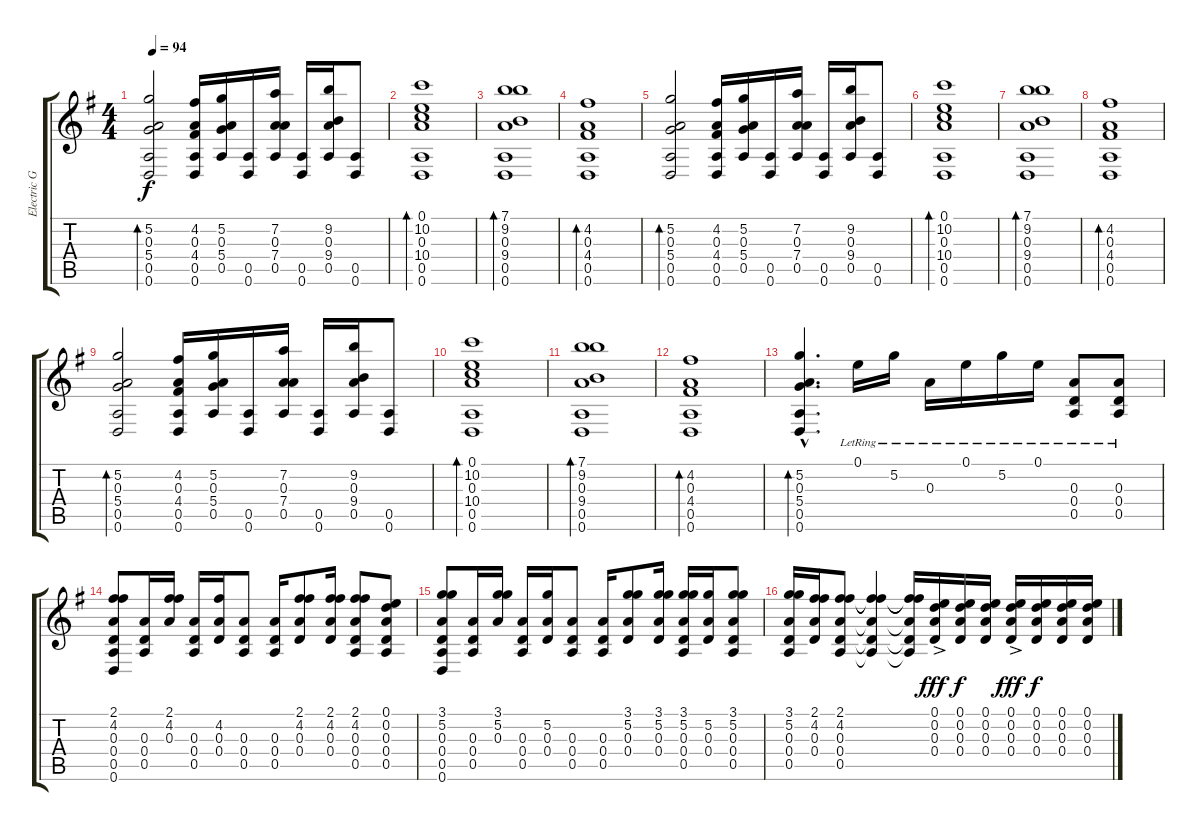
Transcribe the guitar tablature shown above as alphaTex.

\track ("Electric Guitar 2" "Electric G") {instrument distortionguitar}
\staff {score tabs}
\tuning (E4 D4 A3 D3 A2 D2) {hide}
\ts (4 4)
\tempo 94
\clef g2
\ks g
(5.2 0.3 5.4 0.5 0.6).2{bd 240 dy f} (4.2 0.3 4.4 0.5 0.6).16 (5.2 0.3 5.4 0.5).16 (0.5 0.6).16 (7.2 0.3 7.4 0.5).16 (0.5 0.6).16 (9.2 0.3 9.4 0.5).16 (0.5 0.6).8 |
(0.1 10.2 0.3 10.4 0.5 0.6).1{bd 240} |
(7.1 9.2 0.3 9.4 0.5 0.6).1{bd 240} |
(4.2 0.3 4.4 0.5 0.6).1{bd 240} |
(5.2 0.3 5.4 0.5 0.6).2{bd 240} (4.2 0.3 4.4 0.5 0.6).16 (5.2 0.3 5.4 0.5).16 (0.5 0.6).16 (7.2 0.3 7.4 0.5).16 (0.5 0.6).16 (9.2 0.3 9.4 0.5).16 (0.5 0.6).8 |
(0.1 10.2 0.3 10.4 0.5 0.6).1{bd 240} |
(7.1 9.2 0.3 9.4 0.5 0.6).1{bd 240} |
(4.2 0.3 4.4 0.5 0.6).1{bd 240} |
(5.2 0.3 5.4 0.5 0.6).2{bd 240} (4.2 0.3 4.4 0.5 0.6).16 (5.2 0.3 5.4 0.5).16 (0.5 0.6).16 (7.2 0.3 7.4 0.5).16 (0.5 0.6).16 (9.2 0.3 9.4 0.5).16 (0.5 0.6).8 |
(0.1 10.2 0.3 10.4 0.5 0.6).1{bd 240} |
(7.1 9.2 0.3 9.4 0.5 0.6).1{bd 240} |
(4.2 0.3 4.4 0.5 0.6).1{bd 240} |
(5.2{hac} 0.3{hac} 5.4{hac} 0.5{hac} 0.6{hac}).4{d bd 240} 0.1{lr}.16 5.2{lr}.16 0.3{lr}.16 0.1{lr}.16 5.2{lr}.16 0.1{lr}.16 (0.3{lr} 0.4{lr} 0.5{lr}).8 (0.3{lr} 0.4{lr} 0.5{lr}).8 |
(2.1 4.2 0.3 0.4 0.5 0.6).8 (0.3 0.4 0.5).16 (2.1 4.2 0.3).16 (0.3 0.4 0.5).16 (4.2 0.3 0.4).16 (0.3 0.4 0.5).8 (0.3 0.4 0.5).16 (2.1 4.2 0.3 0.4).8 (2.1 4.2 0.3 0.4).16 (2.1 4.2 0.3 0.4 0.5).8 (0.1 0.2 0.3 0.4 0.5).8 |
(3.1 5.2 0.3 0.4 0.5 0.6).8 (0.3 0.4 0.5).16 (3.1 5.2 0.3).16 (0.3 0.4 0.5).16 (5.2 0.3 0.4).16 (0.3 0.4 0.5).8 (0.3 0.4 0.5).16 (3.1 5.2 0.3 0.4).8 (3.1 5.2 0.3 0.4).16 (3.1 5.2 0.3 0.4 0.5).16 (5.2 0.3 0.4).16 (3.1 5.2 0.3 0.4 0.5).8 |
(3.1 5.2 0.3 0.4 0.5).16 (2.1 4.2 0.3 0.4).16 (2.1 4.2 0.3 0.4 0.5).8 (2.1{t} 4.2{t} 0.3{t} 0.4{t} 0.5{t}).4 (2.1{t} 4.2{t} 0.3{t} 0.4{t} 0.5{t}).16 (0.1{ac} 0.2{ac} 0.3{ac} 0.4{ac}).16{dy fff} (0.1 0.2 0.3 0.4).16{dy f} (0.1 0.2 0.3 0.4).16 (0.1{ac} 0.2{ac} 0.3{ac} 0.4{ac}).16{dy fff} (0.1 0.2 0.3 0.4).16{dy f} (0.1 0.2 0.3 0.4).16 (0.1 0.2 0.3 0.4).16
